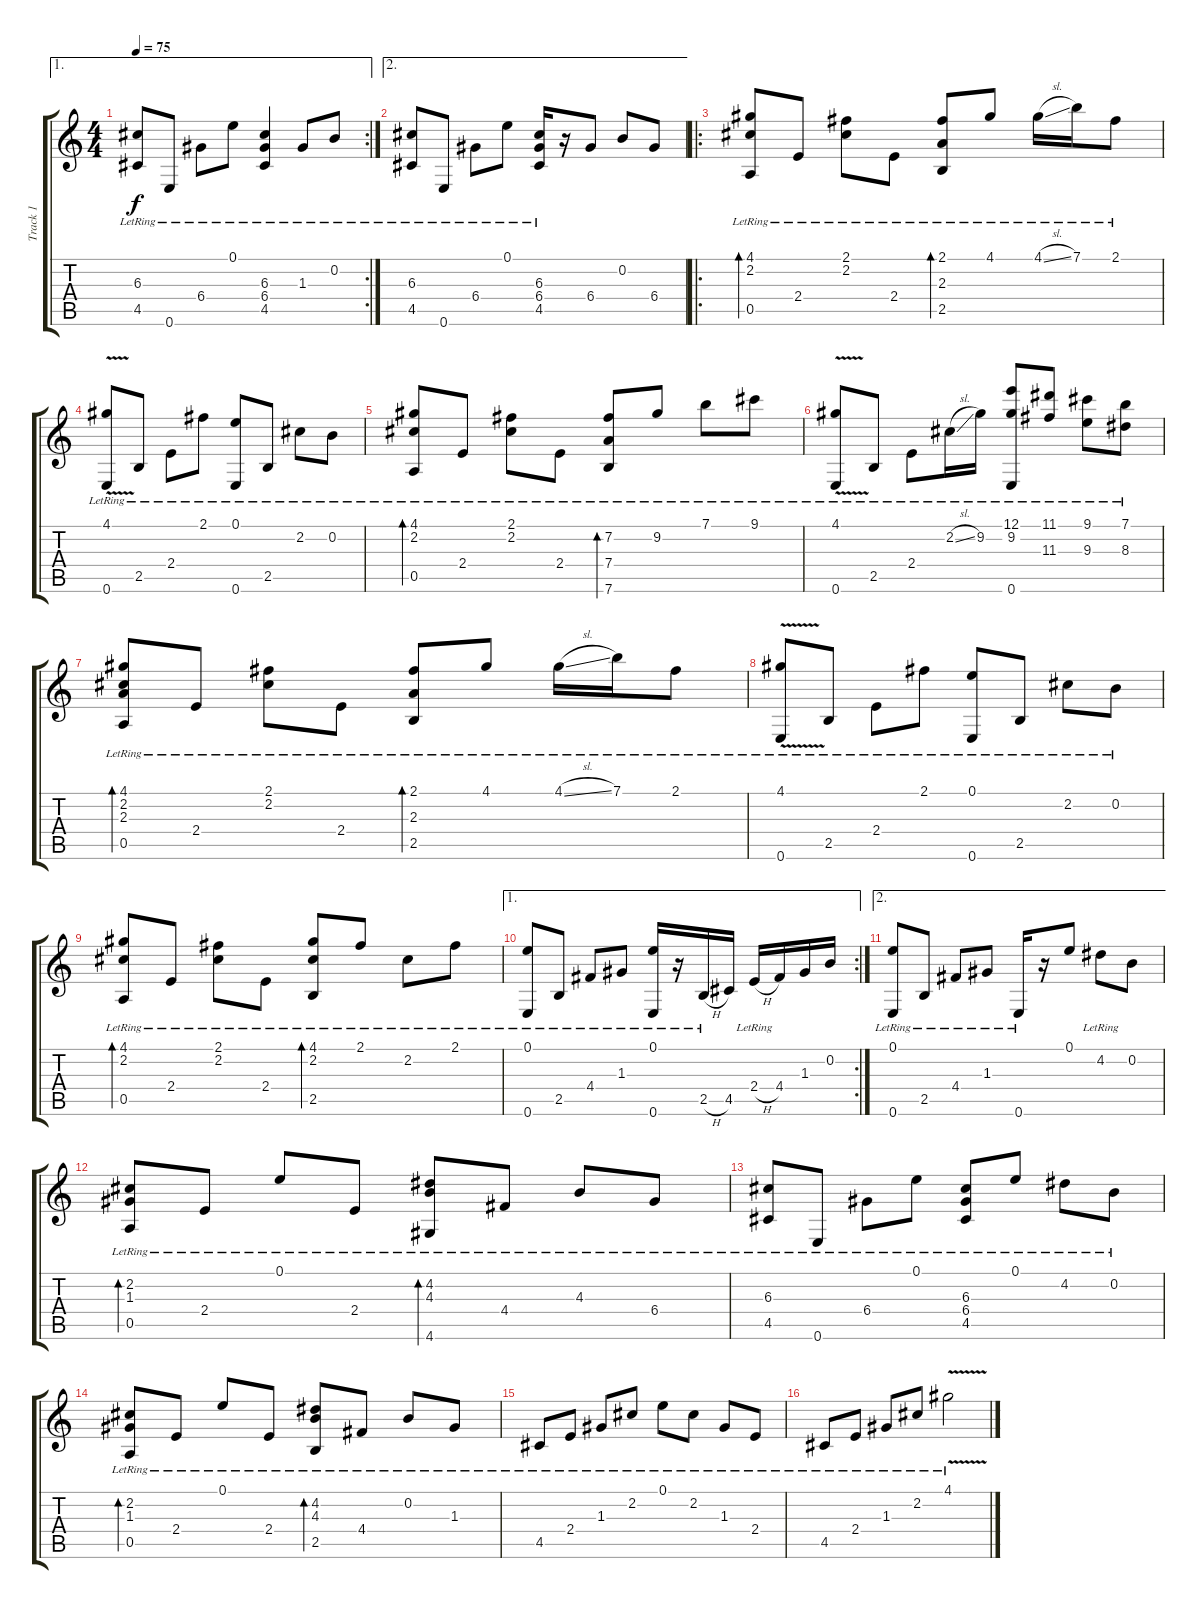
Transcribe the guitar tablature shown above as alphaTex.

\track ("Track 1" "Track 1") {instrument acousticguitarsteel}
\staff {score tabs}
\tuning (E4 B3 G3 D3 A2 E2) {hide}
\ae 1
\rc 2
\ts (4 4)
\tempo 75
\clef g2
\ks c
(6.3{lr} 4.5{lr}).8{dy f} 0.6{lr}.8 6.4{lr}.8 0.1{lr}.8 (6.3{lr} 6.4{lr} 4.5{lr}).4 1.3{lr}.8 0.2{lr}.8 |
\ae 2
(6.3{lr} 4.5{lr}).8 0.6{lr}.8 6.4{lr}.8 0.1{lr}.8 (6.3{lr} 6.4{lr} 4.5{lr}).16 r.16 6.4.8 0.2.8 6.4.8 |
\ro
(4.1{lr} 2.2{lr} 0.5{lr}).8{bd 480} 2.4{lr}.8 (2.1{lr} 2.2{lr}).8 2.4{lr}.8 (2.1{lr} 2.3{lr} 2.5{lr}).8{bd 480} 4.1{lr}.8 4.1{sl lr}.16 7.1{lr}.16 2.1{lr}.8 |
(4.1{v lr} 0.6{lr}).8 2.5{lr}.8 2.4{lr}.8 2.1{lr}.8 (0.1{lr} 0.6{lr}).8 2.5{lr}.8 2.2{lr}.8 0.2{lr}.8 |
(4.1{lr} 2.2{lr} 0.5{lr}).8{bd 480} 2.4{lr}.8 (2.1{lr} 2.2{lr}).8 2.4{lr}.8 (7.2{lr} 7.4{lr} 7.6{lr}).8{bd 480} 9.2{lr}.8 7.1{lr}.8 9.1{lr}.8 |
(4.1{v lr} 0.6{lr}).8 2.5{lr}.8 2.4{lr}.8 2.2{sl lr}.16 9.2{lr}.16 (12.1{lr} 9.2{lr} 0.6{lr}).8 (11.1{lr} 11.3{lr}).8 (9.1{lr} 9.3{lr}).8 (7.1{lr} 8.3{lr}).8 |
(4.1{lr} 2.2{lr} 2.3{lr} 0.5{lr}).8{bd 480} 2.4{lr}.8 (2.1{lr} 2.2{lr}).8 2.4{lr}.8 (2.1{lr} 2.3{lr} 2.5{lr}).8{bd 480} 4.1{lr}.8 4.1{sl lr}.16 7.1{lr}.16 2.1{lr}.8 |
(4.1{v lr} 0.6{lr}).8 2.5{lr}.8 2.4{lr}.8 2.1{lr}.8 (0.1{lr} 0.6{lr}).8 2.5{lr}.8 2.2{lr}.8 0.2{lr}.8 |
(4.1{lr} 2.2{lr} 0.5{lr}).8{bd 480} 2.4{lr}.8 (2.1{lr} 2.2{lr}).8 2.4{lr}.8 (4.1{lr} 2.2{lr} 2.5{lr}).8{bd 480} 2.1{lr}.8 2.2{lr}.8 2.1{lr}.8 |
\ae 1
\rc 2
(0.1{lr} 0.6{lr}).8 2.5{lr}.8 4.4{lr}.8 1.3{lr}.8 (0.1{lr} 0.6{lr}).16 r.16 2.5{h lr}.16 4.5.16 2.4{h lr}.16 4.4.16 1.3.16 0.2.16 |
\ae 2
(0.1{lr} 0.6{lr}).8 2.5{lr}.8 4.4{lr}.8 1.3{lr}.8 0.6{lr}.16 r.16 0.1.8 4.2{lr}.8 0.2.8 |
(2.2{lr} 1.3{lr} 0.5{lr}).8{bd 480} 2.4{lr}.8 0.1{lr}.8 2.4{lr}.8 (4.2{lr} 4.3{lr} 4.6{lr}).8{bd 480} 4.4{lr}.8 4.3{lr}.8 6.4{lr}.8 |
(6.3{lr} 4.5{lr}).8 0.6{lr}.8 6.4{lr}.8 0.1{lr}.8 (6.3{lr} 6.4{lr} 4.5{lr}).8 0.1{lr}.8 4.2{lr}.8 0.2{lr}.8 |
(2.2{lr} 1.3{lr} 0.5{lr}).8{bd 480} 2.4{lr}.8 0.1{lr}.8 2.4{lr}.8 (4.2{lr} 4.3{lr} 2.5{lr}).8{bd 480} 4.4{lr}.8 0.2{lr}.8 1.3{lr}.8 |
4.5{lr}.8 2.4{lr}.8 1.3{lr}.8 2.2{lr}.8 0.1{lr}.8 2.2{lr}.8 1.3{lr}.8 2.4{lr}.8 |
4.5{lr}.8{beam Up} 2.4{lr}.8{beam Up} 1.3{lr}.8 2.2{lr}.8 4.1{v lr}.2
